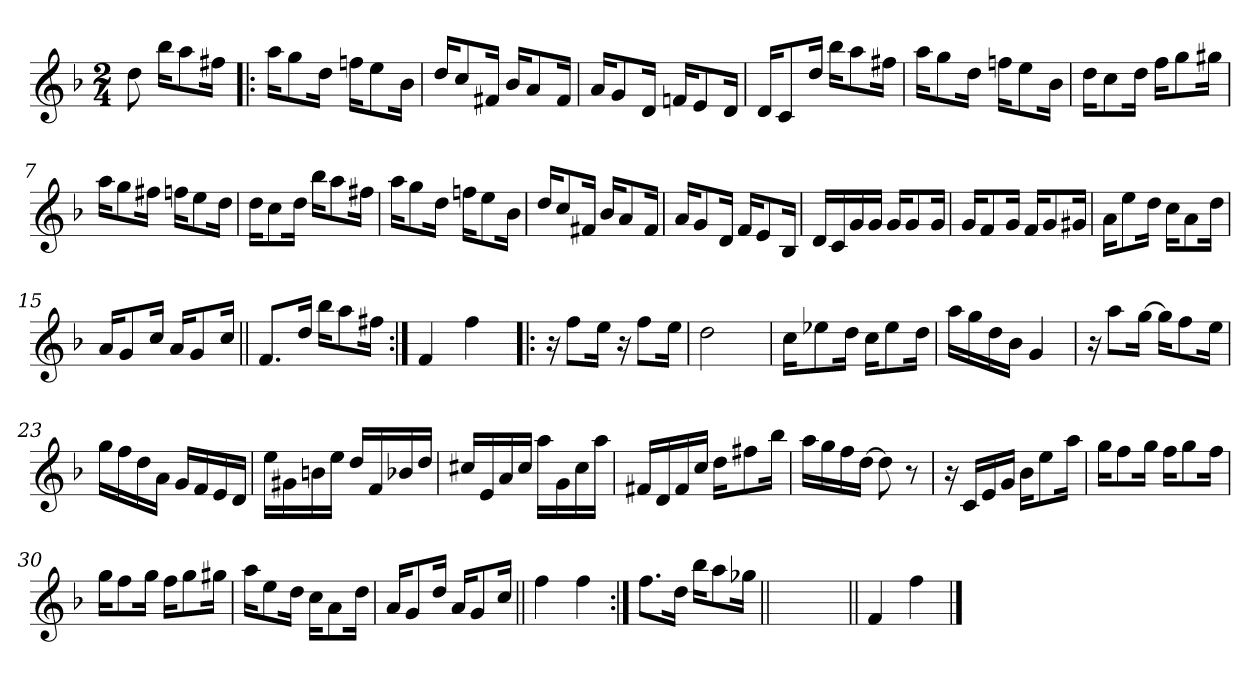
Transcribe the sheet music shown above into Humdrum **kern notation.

**kern
*part1
*staff1
*clefG2
*k[b-]
*F:
*M2/4
=
8dd\
16bb-\KL
8aa\
16ff#X\Jk
=1!|:
16aa\KL
8gg\
16dd\Jk
16ffn\KL
8ee\
16b-\Jk
=2
16dd/KL
8cc/
16f#X/Jk
16b-/KL
8a/
16f#/Jk
=3
16a/KL
8g/
16d/Jk
16fn/KL
8e/
16d/Jk
!!LO:LB:g=z
=4
16d/KL
8c/
16dd/Jk
16bb-\KL
8aa\
16ff#X\Jk
=5
16aa\KL
8gg\
16dd\Jk
16ffn\KL
8ee\
16b-\Jk
=6
16dd\KL
8cc\
16dd\Jk
16ff\KL
8gg\
16gg#X\Jk
=7
16aa\KL
8gg\
16ff#X\Jk
16ffn\KL
8ee\
16dd\Jk
!!LO:LB:g=z
=8
16dd\KL
8cc\
16dd\Jk
16bb-\KL
8aa\
16ff#X\Jk
=9
16aa\KL
8gg\
16dd\Jk
16ffn\KL
8ee\
16b-\Jk
=10
16dd/KL
8cc/
16f#X/Jk
16b-/KL
8a/
16f#/Jk
=11
16a/KL
8g/
16d/Jk
16f/KL
8e/
16B-/Jk
!!LO:LB:g=z
=12
16d/LL
16c/
16g/
16g/JJ
16g/KL
8g/
16g/Jk
=13
16g/KL
8f/
16g/Jk
16f/KL
8g/
16g#X/Jk
=14
16a\KL
8ee\
16dd\Jk
16cc\KL
8a\
16dd\Jk
=15
16a/KL
8g/
16cc/Jk
16a/KL
8g/
16cc/Jk
!!LO:LB:g=z
=16||
8.f/L
16dd/Jk
16bb-\KL
8aa\
16ff#X\Jk
=17:|!
4f/
4ff\
=18!|:
16r
8ff\L
16ee\Jk
16r
8ff\L
16ee\Jk
=19
2dd\
!!LO:LB:g=z
=20
16cc\KL
8ee-X\
16dd\Jk
16cc\KL
8ee-\
16dd\Jk
=21
16aa\LL
16gg\
16dd\
16b-\JJ
4g/
=22
16r
8aa\L
[16gg\Jk
16gg\KL]
8ff\
16ee\Jk
=23
16gg\LL
16ff\
16dd\
16a\JJ
16g/LL
16f/
16e/
16d/JJ
!!LO:LB:g=z
=24
16ee\LL
16g#X\
16bn\
16ee\JJ
16dd/LL
16f/
16b-X/
16dd/JJ
=25
16cc#X/LL
16e/
16a/
16cc#/JJ
16aa\LL
16g\
16cc#\
16aa\JJ
=26
16f#X/LL
16d/
16f#/
16cc/JJ
16dd\KL
8ff#X\
16bb-\Jk
=27
16aa\LL
16gg\
16ff\
[16dd\JJ
8dd\]
8r
!!LO:LB:g=z
=28
16r
16c/LL
16e/
16g/JJ
16b-\KL
8ee\
16aa\Jk
=29
16gg\KL
8ff\
16gg\Jk
16ff\KL
8gg\
16ff\Jk
=30
16gg\KL
8ff\
16gg\Jk
16ff\KL
8gg\
16gg#X\Jk
=31
16aa\KL
8ee\
16dd\Jk
16cc\KL
8a\
16dd\Jk
!!LO:LB:g=z
=32
16a/KL
8g/
16dd/Jk
16a/KL
8g/
16cc/Jk
=33||
4ff\
4ff\
=34:|!
8.ff\L
16dd\Jk
16bb-\KL
8aa\
16gg-X\Jk
=35||
*stria0
2ryy
=36||
*stria5
4f/
4ff\
==
*-
